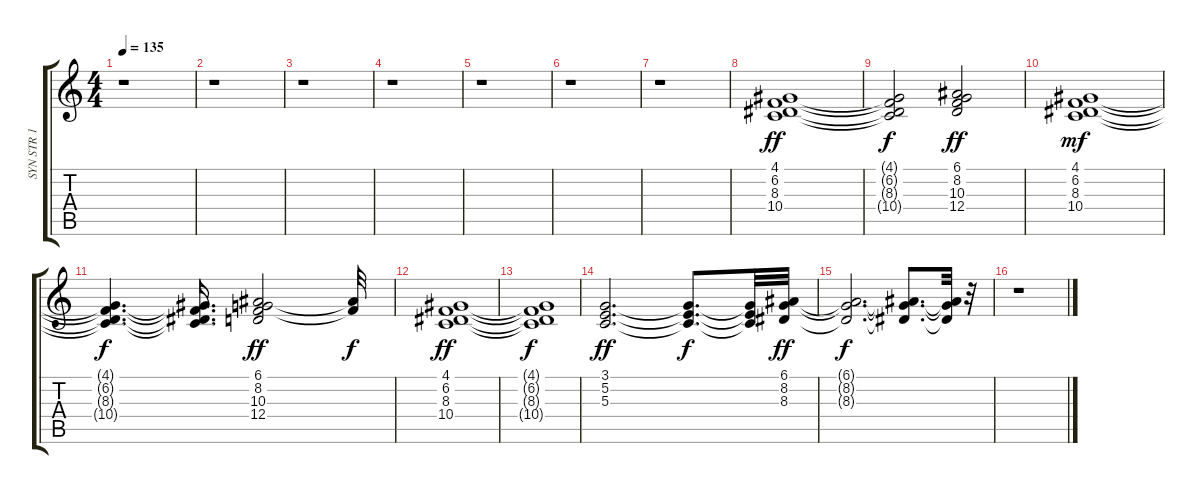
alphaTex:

\track ("SYN STR 1" "SYN STR 1") {instrument synthstrings1}
\staff {score tabs}
\tuning (E4 B3 G3 D3 A2 E2) {hide}
\ts (4 4)
\tempo 135
\clef g2
\ks c
r.1{dy ff} |
r.1 |
r.1 |
r.1 |
r.1 |
r.1 |
r.1 |
(4.1 6.2 8.3 10.4).1 |
(4.1{t} 6.2{t} 8.3{t} 10.4{t}).2{dy f} (6.1 8.2 10.3 12.4).2{dy ff} |
(4.1 6.2 8.3 10.4).1{dy mf} |
(4.1{t} 6.2{t} 8.3{t} 10.4{t}).4{d dy f} (4.1{t} 6.2{t} 8.3{t} 10.4{t}).16{d} (6.1 8.2 10.3 12.4).2{dy ff} (6.1{t} 10.3{t}).32{dy f} |
(4.1 6.2 8.3 10.4).1{dy ff} |
(4.1{t} 6.2{t} 8.3{t} 10.4{t}).1{dy f} |
(3.1 5.2 5.3).2{d dy ff} (3.1{t} 5.2{t} 5.3{t}).8{d dy f} (3.1{t} 5.2{t} 5.3{t}).32 (6.1 8.2 8.3).32{dy ff} |
(6.1{t} 8.2{t} 8.3{t}).2{d dy f} (6.1{t} 8.2{t} 8.3{t}).8{d} (6.1{t} 8.2{t} 8.3{t}).32 r.32 |
r.1
